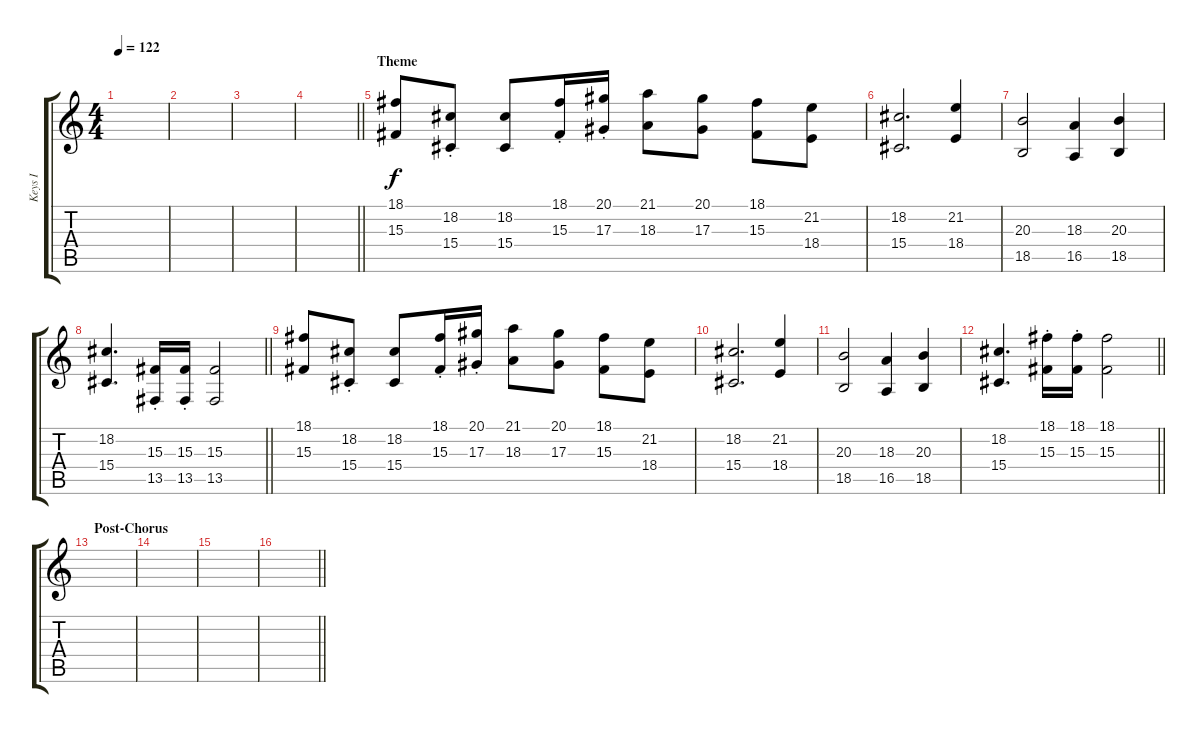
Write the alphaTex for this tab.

\track ("Keys I" "Keys I") {instrument cello}
\staff {score tabs}
\tuning (C4 G3 Eb3 Bb2 F2 C2) {hide}
\ts (4 4)
\section ("" "")
\tempo 122
\clef g2
\ks c
|
|
|
\barLineRight lightlight
|
\section ("" "Theme")
(18.1 15.3).8{volume 11} (18.2{st} 15.4{st}).8 (18.2 15.4).8 (18.1{st} 15.3{st}).16 (20.1{st} 17.3{st}).16 (21.1 18.3).8 (20.1 17.3).8 (18.1 15.3).8 (21.2 18.4).8 |
(18.2 15.4).2{d} (21.2 18.4).4 |
(20.3 18.5).2 (18.3 16.5).4 (20.3 18.5).4 |
\barLineRight lightlight
(18.2 15.4).4{d} (15.3{st} 13.5{st}).16 (15.3{st} 13.5{st}).16 (15.3 13.5).2 |
\section ("" "")
(18.1 15.3).8 (18.2{st} 15.4{st}).8 (18.2 15.4).8 (18.1{st} 15.3{st}).16 (20.1{st} 17.3{st}).16 (21.1 18.3).8 (20.1 17.3).8 (18.1 15.3).8 (21.2 18.4).8 |
(18.2 15.4).2{d} (21.2 18.4).4 |
(20.3 18.5).2 (18.3 16.5).4 (20.3 18.5).4 |
\barLineRight lightlight
(18.2 15.4).4{d} (18.1{st} 15.3{st}).16 (18.1{st} 15.3{st}).16 (18.1 15.3).2 |
\section ("" "Post-Chorus")
|
|
|
\barLineRight lightlight
